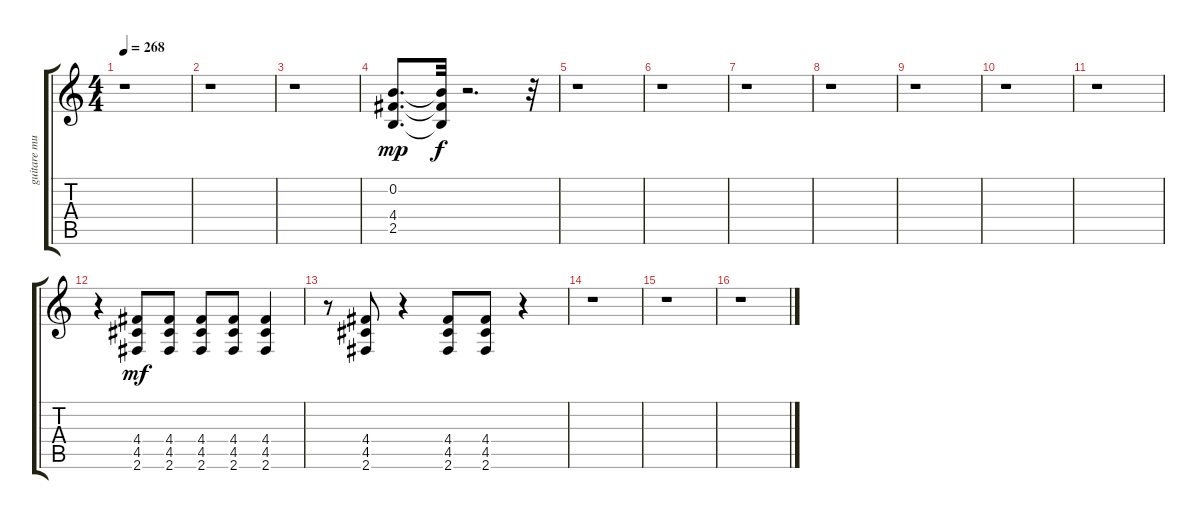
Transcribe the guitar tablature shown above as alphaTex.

\track ("guitare muted" "guitare mu") {instrument electricguitarmuted}
\staff {score tabs}
\tuning (E4 B3 G3 D3 A2 E2) {hide}
\ts (4 4)
\tempo 268
\clef g2
\ks c
r.1{dy mp} |
r.1 |
r.1 |
(0.2 4.4 2.5).8{d} (0.2{t} 4.4{t} 2.5{t}).32{dy f} r.2{d} r.32 |
r.1 |
r.1 |
r.1 |
r.1 |
r.1 |
r.1 |
r.1 |
r.4 (4.4 4.5 2.6).8{dy mf} (4.4 4.5 2.6).8 (4.4 4.5 2.6).8 (4.4 4.5 2.6).8 (4.4 4.5 2.6).4 |
r.8 (4.4 4.5 2.6).8 r.4 (4.4 4.5 2.6).8 (4.4 4.5 2.6).8 r.4 |
r.1 |
r.1 |
r.1
